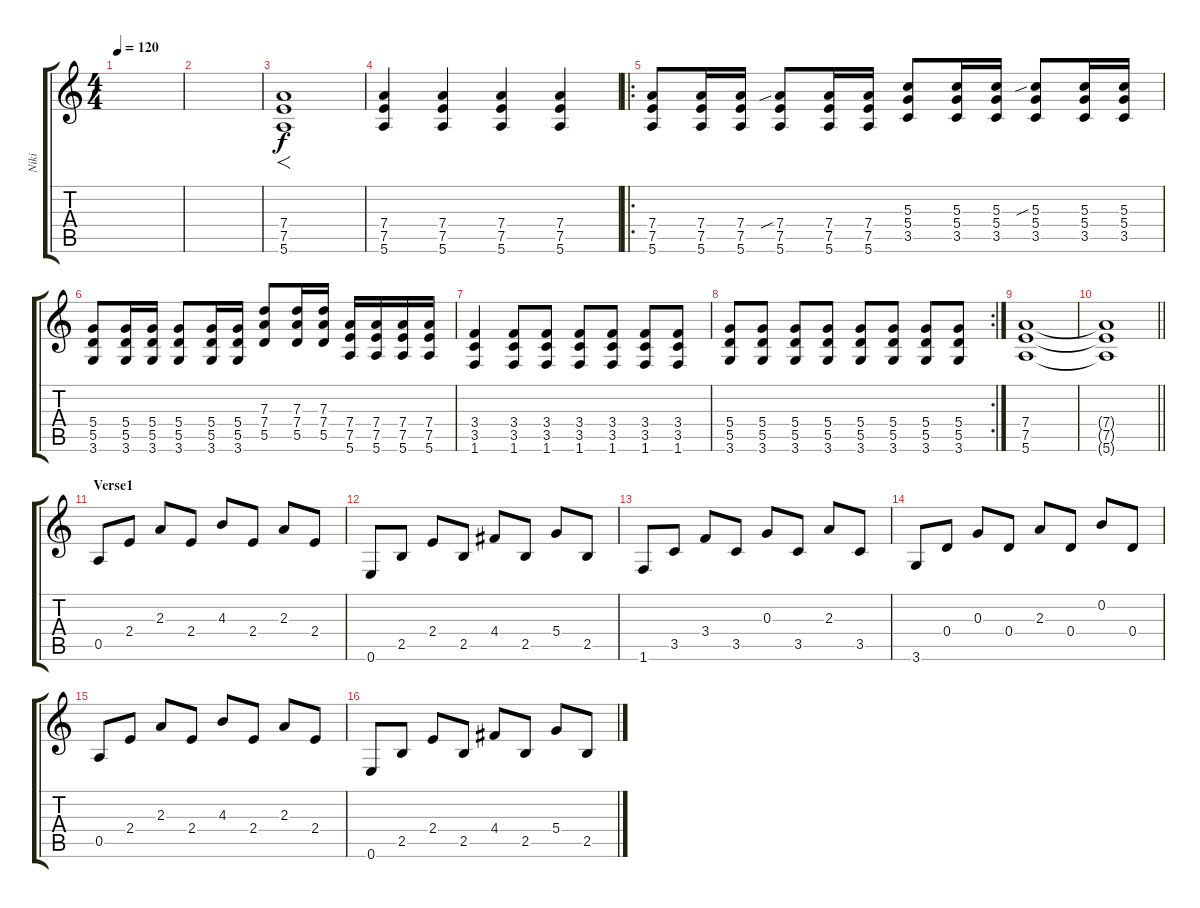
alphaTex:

\track ("Niki" "Niki") {instrument overdrivenguitar}
\staff {score tabs}
\tuning (E4 B3 G3 D3 A2 E2) {hide}
\ts (4 4)
\tempo 120
\clef g2
\ks c
|
|
(7.4 7.5 5.6).1{f} |
(7.4 7.5 5.6).4 (7.4 7.5 5.6).4 (7.4 7.5 5.6).4 (7.4 7.5 5.6).4 |
\ro
(7.4 7.5 5.6).8 (7.4 7.5 5.6).16 (7.4 7.5 5.6).16 (7.4{sib} 7.5 5.6).8 (7.4 7.5 5.6).16 (7.4 7.5 5.6).16 (5.3 5.4 3.5).8 (5.3 5.4 3.5).16 (5.3 5.4 3.5).16 (5.3{sib} 5.4 3.5).8 (5.3 5.4 3.5).16 (5.3 5.4 3.5).16 |
(5.4 5.5 3.6).8 (5.4 5.5 3.6).16 (5.4 5.5 3.6).16 (5.4 5.5 3.6).8 (5.4 5.5 3.6).16 (5.4 5.5 3.6).16 (7.3 7.4 5.5).8 (7.3 7.4 5.5).16 (7.3 7.4 5.5).16 (7.4 7.5 5.6).16 (7.4 7.5 5.6).16 (7.4 7.5 5.6).16 (7.4 7.5 5.6).16 |
(3.4 3.5 1.6).4 (3.4 3.5 1.6).8 (3.4 3.5 1.6).8 (3.4 3.5 1.6).8 (3.4 3.5 1.6).8 (3.4 3.5 1.6).8 (3.4 3.5 1.6).8 |
\rc 2
(5.4 5.5 3.6).8 (5.4 5.5 3.6).8 (5.4 5.5 3.6).8 (5.4 5.5 3.6).8 (5.4 5.5 3.6).8 (5.4 5.5 3.6).8 (5.4 5.5 3.6).8 (5.4 5.5 3.6).8 |
(7.4 7.5 5.6).1 |
\barLineRight lightlight
(7.4{t} 7.5{t} 5.6{t}).1 |
\section ("" "Verse1")
0.5.8 2.4.8 2.3.8 2.4.8 4.3.8 2.4.8 2.3.8 2.4.8 |
0.6.8 2.5.8 2.4.8 2.5.8 4.4.8 2.5.8 5.4.8 2.5.8 |
1.6.8 3.5.8 3.4.8 3.5.8 0.3.8 3.5.8 2.3.8 3.5.8 |
3.6.8 0.4.8 0.3.8 0.4.8 2.3.8 0.4.8 0.2.8 0.4.8 |
0.5.8 2.4.8 2.3.8 2.4.8 4.3.8 2.4.8 2.3.8 2.4.8 |
0.6.8 2.5.8 2.4.8 2.5.8 4.4.8 2.5.8 5.4.8 2.5.8
